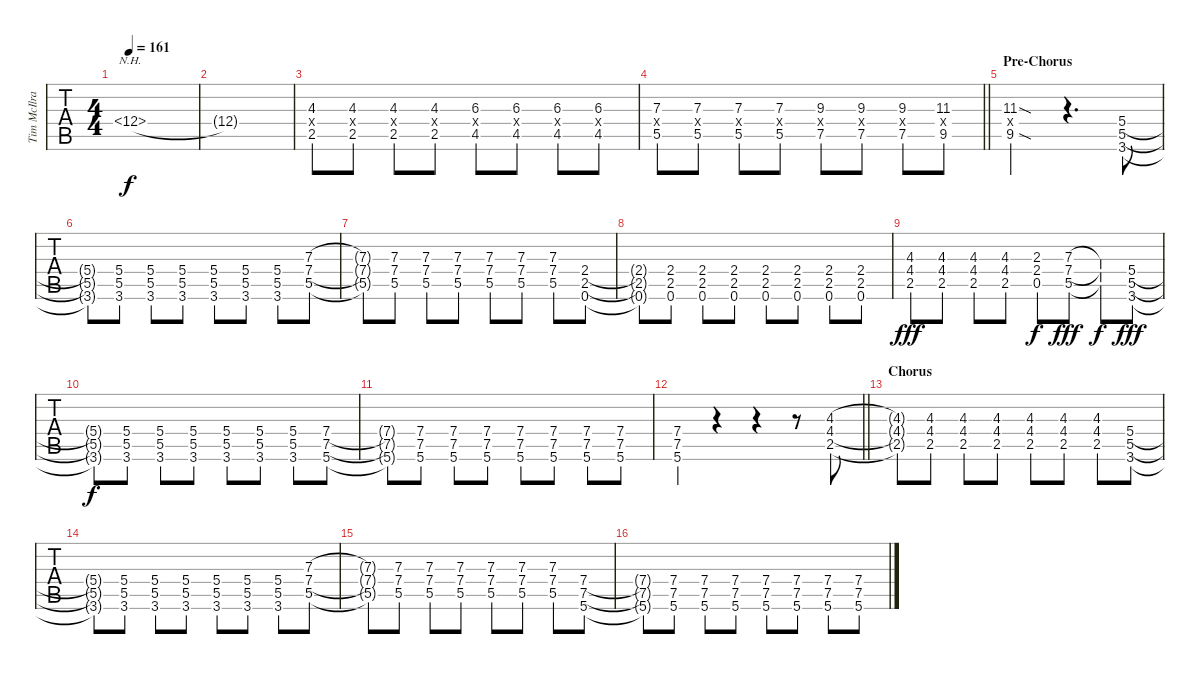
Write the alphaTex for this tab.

\track ("Tim McIlrath - Guitar One" "Tim McIlra") {instrument distortionguitar}
\staff {tabs}
\tuning (Eb4 Bb3 Gb3 Db3 Ab2 Eb2) {hide}
\ts (4 4)
\tempo 161
\clef g2
\ks db
12.4{nh}.1{dy f} |
12.4{t}.1 |
(4.3 2.4{x} 2.5).8 (4.3 2.4{x} 2.5).8 (4.3 2.4{x} 2.5).8 (4.3 2.4{x} 2.5).8 (6.3 4.4{x} 4.5).8 (6.3 4.4{x} 4.5).8 (6.3 4.4{x} 4.5).8 (6.3 4.4{x} 4.5).8 |
\barLineRight lightlight
(7.3 5.4{x} 5.5).8 (7.3 5.4{x} 5.5).8 (7.3 5.4{x} 5.5).8 (7.3 5.4{x} 5.5).8 (9.3 7.4{x} 7.5).8 (9.3 7.4{x} 7.5).8 (9.3 7.4{x} 7.5).8 (11.3 9.4{x} 9.5).8 |
\section ("" "Pre-Chorus")
(11.3{sod} 9.4{x} 9.5{sod}).2 r.4{d} (5.4 5.5 3.6).8 |
(5.4{t} 5.5{t} 3.6{t}).8 (5.4 5.5 3.6).8 (5.4 5.5 3.6).8 (5.4 5.5 3.6).8 (5.4 5.5 3.6).8 (5.4 5.5 3.6).8 (5.4 5.5 3.6).8 (7.3 7.4 5.5).8 |
(7.3{t} 7.4{t} 5.5{t}).8 (7.3 7.4 5.5).8 (7.3 7.4 5.5).8 (7.3 7.4 5.5).8 (7.3 7.4 5.5).8 (7.3 7.4 5.5).8 (7.3 7.4 5.5).8 (2.4 2.5 0.6).8 |
(2.4{t} 2.5{t} 0.6{t}).8 (2.4 2.5 0.6).8 (2.4 2.5 0.6).8 (2.4 2.5 0.6).8 (2.4 2.5 0.6).8 (2.4 2.5 0.6).8 (2.4 2.5 0.6).8 (2.4 2.5 0.6).8 |
(4.3 4.4 2.5).8{dy fff} (4.3 4.4 2.5).8 (4.3 4.4 2.5).8 (4.3 4.4 2.5).8 (2.3 2.4 0.5).8{dy f} (7.3 7.4 5.5).8{dy fff} (7.3{t} 7.4{t} 5.5{t}).8{dy f} (5.4 5.5 3.6).8{dy fff} |
(5.4{t} 5.5{t} 3.6{t}).8{dy f} (5.4 5.5 3.6).8 (5.4 5.5 3.6).8 (5.4 5.5 3.6).8 (5.4 5.5 3.6).8 (5.4 5.5 3.6).8 (5.4 5.5 3.6).8 (7.4 7.5 5.6).8 |
(7.4{t} 7.5{t} 5.6{t}).8 (7.4 7.5 5.6).8 (7.4 7.5 5.6).8 (7.4 7.5 5.6).8 (7.4 7.5 5.6).8 (7.4 7.5 5.6).8 (7.4 7.5 5.6).8 (7.4 7.5 5.6).8 |
\barLineRight lightlight
(7.4 7.5 5.6).4 r.4 r.4 r.8 (4.3 4.4 2.5).8 |
\section ("" "Chorus")
(4.3{t} 4.4{t} 2.5{t}).8 (4.3 4.4 2.5).8 (4.3 4.4 2.5).8 (4.3 4.4 2.5).8 (4.3 4.4 2.5).8 (4.3 4.4 2.5).8 (4.3 4.4 2.5).8 (5.4 5.5 3.6).8 |
(5.4{t} 5.5{t} 3.6{t}).8 (5.4 5.5 3.6).8 (5.4 5.5 3.6).8 (5.4 5.5 3.6).8 (5.4 5.5 3.6).8 (5.4 5.5 3.6).8 (5.4 5.5 3.6).8 (7.3 7.4 5.5).8 |
(7.3{t} 7.4{t} 5.5{t}).8 (7.3 7.4 5.5).8 (7.3 7.4 5.5).8 (7.3 7.4 5.5).8 (7.3 7.4 5.5).8 (7.3 7.4 5.5).8 (7.3 7.4 5.5).8 (7.4 7.5 5.6).8 |
(7.4{t} 7.5{t} 5.6{t}).8 (7.4 7.5 5.6).8 (7.4 7.5 5.6).8 (7.4 7.5 5.6).8 (7.4 7.5 5.6).8 (7.4 7.5 5.6).8 (7.4 7.5 5.6).8 (7.4 7.5 5.6).8
